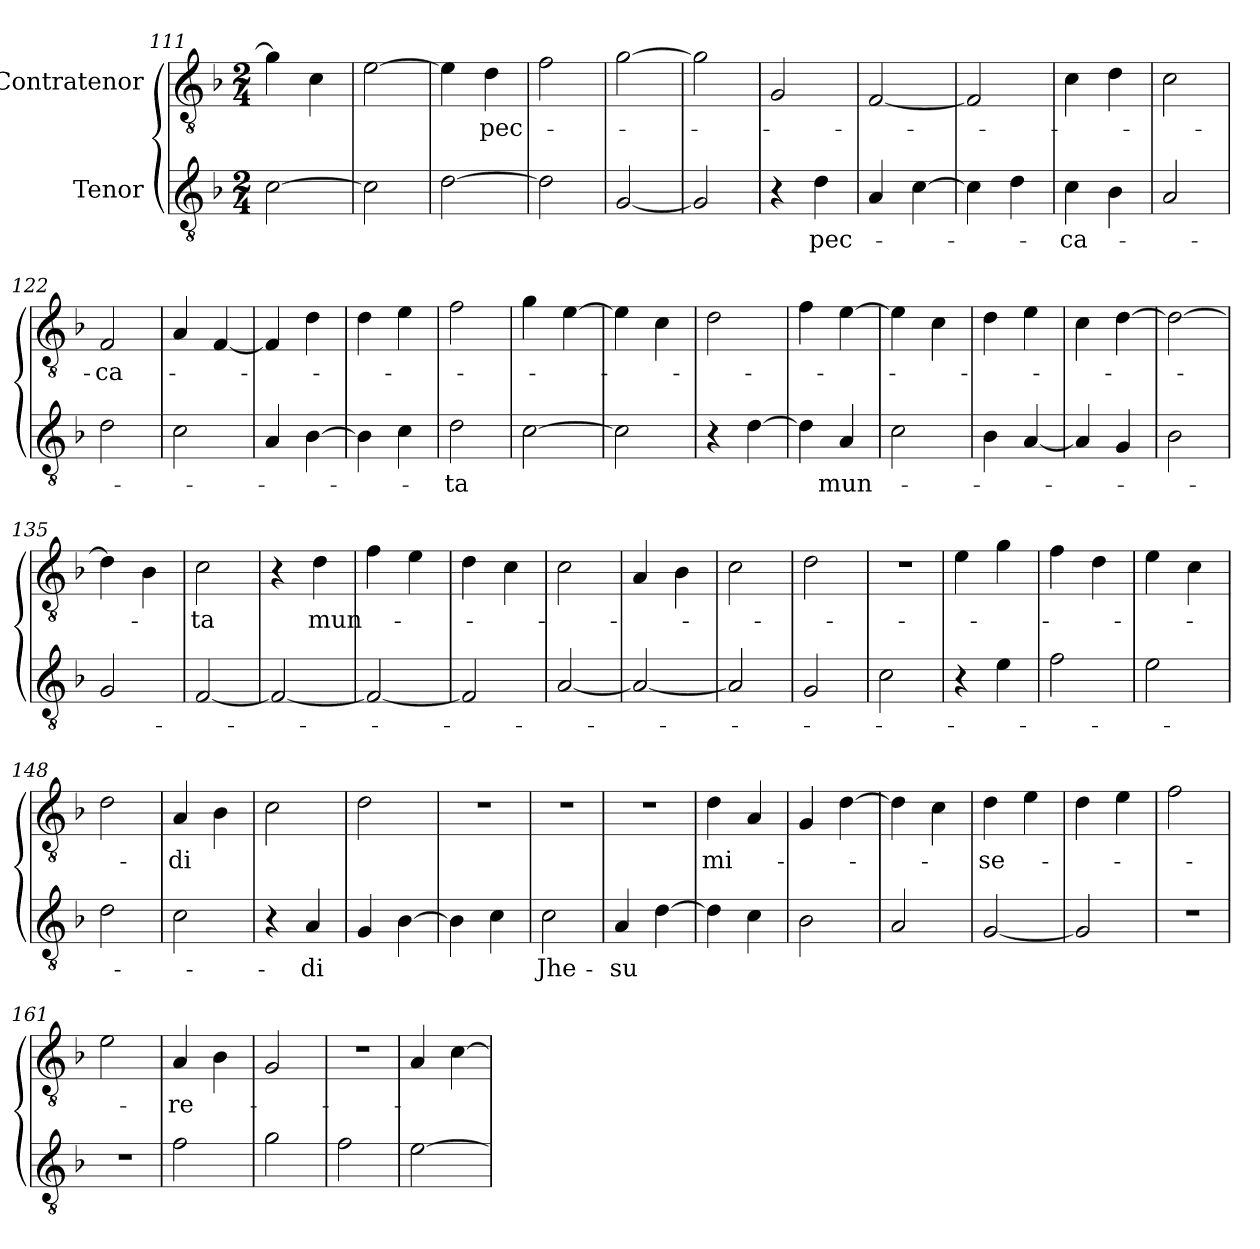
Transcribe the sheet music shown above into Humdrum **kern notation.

**kern	**text	**kern	**text
*part2	*part2	*part1	*part1
*staff2	*staff2	*staff1	*staff1
*I"Tenor	*	*I"Contratenor	*
*clefGv2	*	*clefGv2	*
*k[b-]	*	*k[b-]	*
*F:	*	*F:	*
*M2/4	*	*M2/4	*
=111	=111	=111	=111
[2c\	.	4g\]	.
.	.	4c\	.
=112	=112	=112	=112
2c\]	.	[2e\	.
=113	=113	=113	=113
[2d\	.	4e\]	.
!	!	!	!LO:LY:b
.	.	4d\	pec-
=114	=114	=114	=114
2d\]	.	2f\	.
=115	=115	=115	=115
[2G/	.	[2g\	.
!!LO:LB:g=z
=116	=116	=116	=116
2G/]	.	2g\]	.
=117	=117	=117	=117
4r	.	2G/	.
!	!LO:LY:b	!	!
4d\	pec-	.	.
=118	=118	=118	=118
4A/	.	[2F/	.
[4c\	.	.	.
=119	=119	=119	=119
4c\]	.	2F/]	.
4d\	.	.	.
=120	=120	=120	=120
!	!LO:LY:b	!	!
4c\	-ca-	4c\	.
4B-\	.	4d\	.
=121	=121	=121	=121
2A/	.	2c\	.
=122	=122	=122	=122
!	!	!	!LO:LY:b
2d\	.	2F/	-ca-
=123	=123	=123	=123
2c\	.	4A/	.
.	.	[4F/	.
=124	=124	=124	=124
4A/	.	4F/]	.
[4B-\	.	4d\	.
=125	=125	=125	=125
4B-\]	.	4d\	.
4c\	.	4e\	.
=126	=126	=126	=126
!	!LO:LY:b	!	!
2d\	-ta	2f\	.
=127	=127	=127	=127
[2c\	.	4g\	.
.	.	[4e\	.
=128	=128	=128	=128
2c\]	.	4e\]	.
.	.	4c\	.
=129	=129	=129	=129
4r	.	2d\	.
[4d\	.	.	.
=130	=130	=130	=130
4d\]	.	4f\	.
!	!LO:LY:b	!	!
4A/	mun-	[4e\	.
!!LO:PB:g=z
=131	=131	=131	=131
2c\	.	4e\]	.
.	.	4c\	.
=132	=132	=132	=132
4B-\	.	4d\	.
[4A/	.	4e\	.
=133	=133	=133	=133
4A/]	.	4c\	.
4G/	.	[4d\	.
=134	=134	=134	=134
2B-\	.	2d\_	.
=135	=135	=135	=135
2G/	.	4d\]	.
.	.	4B-\	.
=136	=136	=136	=136
!	!	!	!LO:LY:b
[2F/	.	2c\	-ta
=137	=137	=137	=137
2F/_	.	4r	.
!	!	!	!LO:LY:b
.	.	4d\	mun-
=138	=138	=138	=138
2F/_	.	4f\	.
.	.	4e\	.
=139	=139	=139	=139
2F/]	.	4d\	.
.	.	4c\	.
=140	=140	=140	=140
[2A/	.	2c\	.
=141	=141	=141	=141
2A/_	.	4A/	.
.	.	4B-\	.
=142	=142	=142	=142
2A/]	.	2c\	.
=143	=143	=143	=143
2G/	.	2d\	.
=144	=144	=144	=144
2c\	.	2r	.
=145	=145	=145	=145
4r	.	4e\	.
4e\	.	4g\	.
!!LO:LB:g=z
=146	=146	=146	=146
2f\	.	4f\	.
.	.	4d\	.
=147	=147	=147	=147
2e\	.	4e\	.
.	.	4c\	.
=148	=148	=148	=148
2d\	.	2d\	.
=149	=149	=149	=149
!	!	!	!LO:LY:b
2c\	.	4A/	-di
.	.	4B-\	.
=150	=150	=150	=150
4r	.	2c\	.
!	!LO:LY:b	!	!
4A/	-di	.	.
=151	=151	=151	=151
4G/	.	2d\	.
[4B-\	.	.	.
=152	=152	=152	=152
4B-\]	.	2r	.
4c\	.	.	.
=153	=153	=153	=153
!	!LO:LY:b	!	!
2c\	Jhe-	2r	.
=154	=154	=154	=154
!	!LO:LY:b	!	!
4A/	-su	2r	.
[4d\	.	.	.
=155	=155	=155	=155
!	!	!	!LO:LY:b
4d\]	.	4d\	mi-
4c\	.	4A/	.
=156	=156	=156	=156
2B-\	.	4G/	.
.	.	[4d\	.
=157	=157	=157	=157
2A/	.	4d\]	.
.	.	4c\	.
=158	=158	=158	=158
!	!	!	!LO:LY:b
[2G/	.	4d\	-se-
.	.	4e\	.
=159	=159	=159	=159
2G/]	.	4d\	.
.	.	4e\	.
=160	=160	=160	=160
2r	.	2f\	.
!!LO:LB:g=z
=161	=161	=161	=161
2r	.	2e\	.
=162	=162	=162	=162
!	!	!	!LO:LY:b
2f\	.	4A/	-re-
.	.	4B-\	.
=163	=163	=163	=163
2g\	.	2G/	.
=164	=164	=164	=164
2f\	.	2r	.
=165	=165	=165	=165
[2e\	.	4A/	.
.	.	[4c\	.
=	=	=	=
*-	*-	*-	*-
